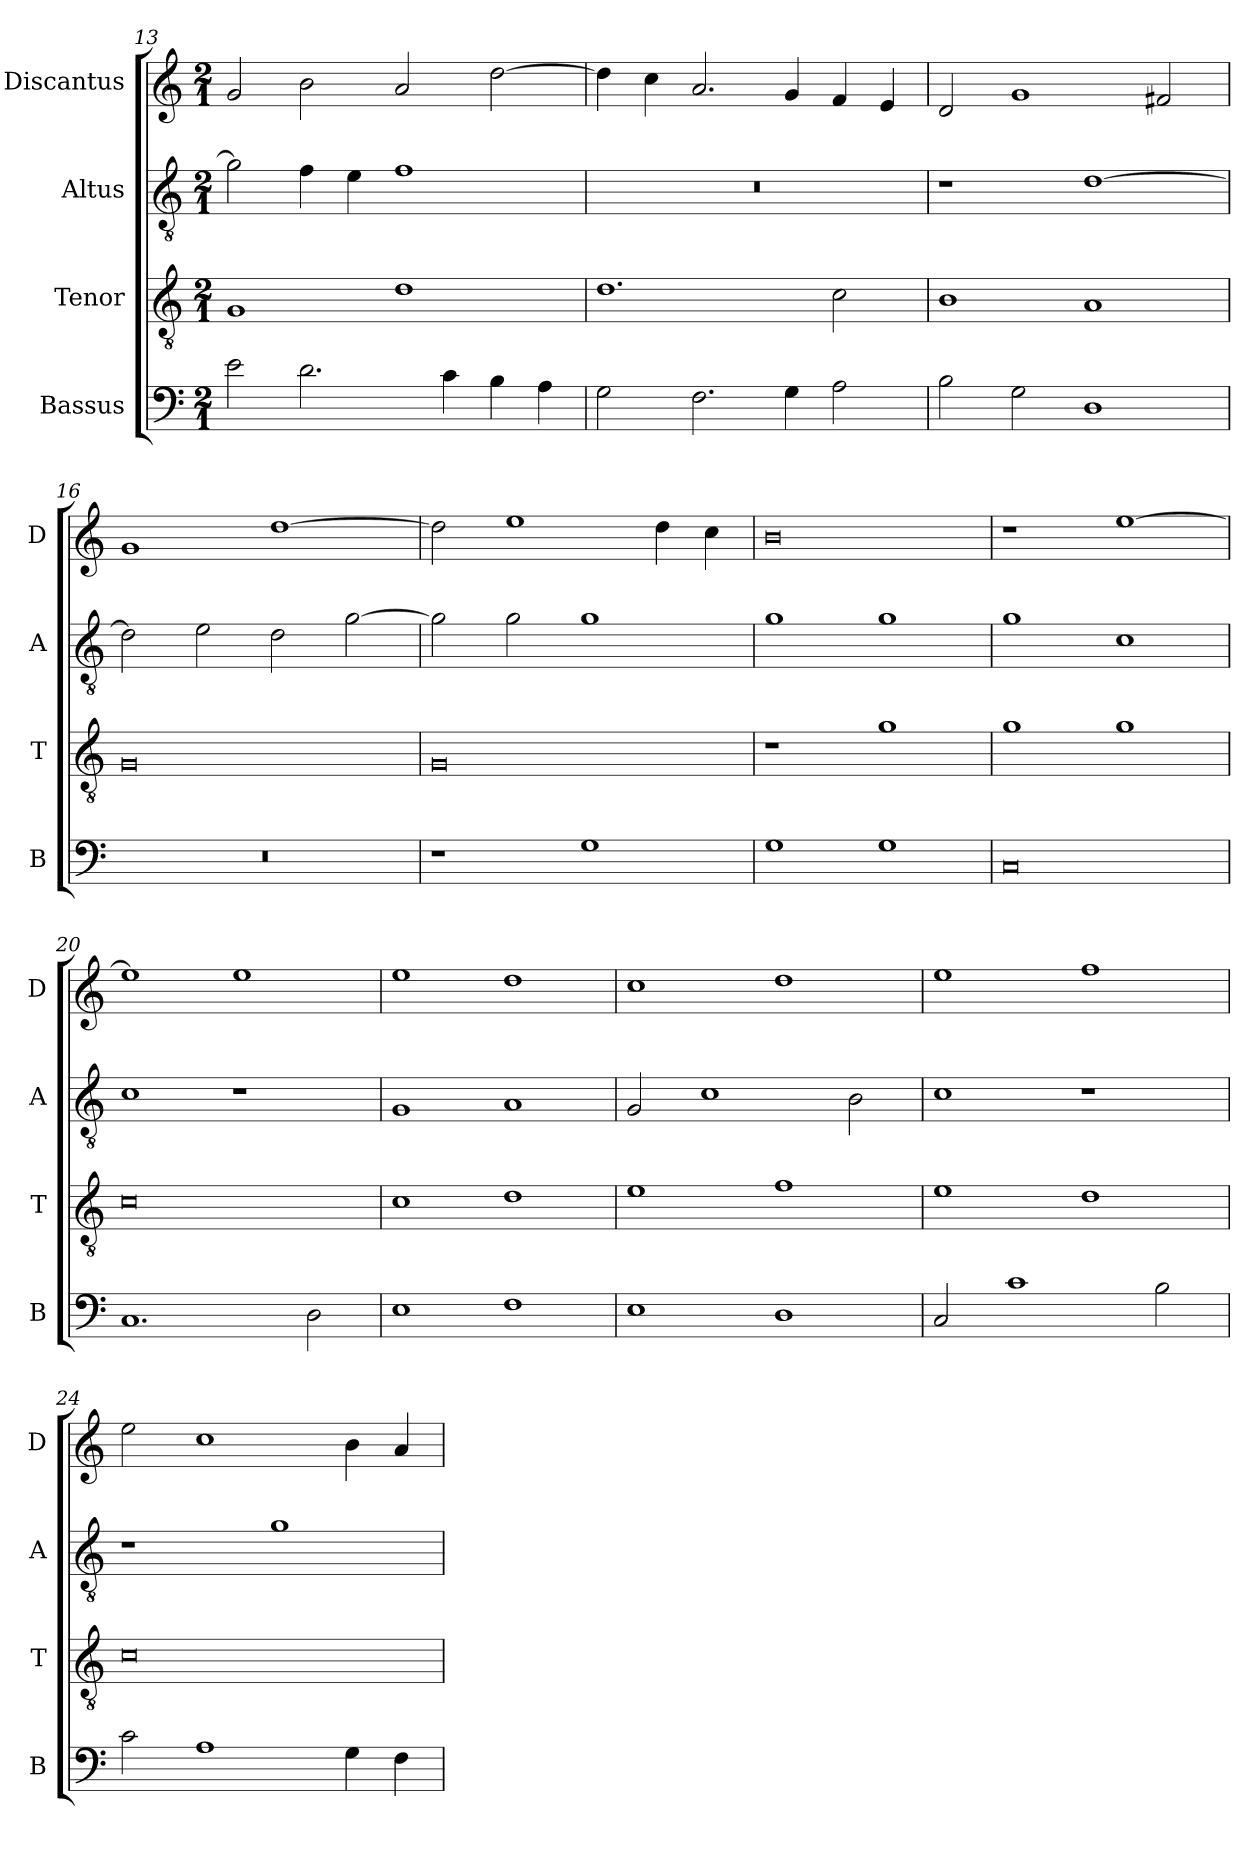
**kern	**kern	**kern	**kern
*part4	*part3	*part2	*part1
*staff4	*staff3	*staff2	*staff1
*I"Bassus	*I"Tenor	*I"Altus	*I"Discantus
*I'B	*I'T	*I'A	*I'D
*clefF4	*clefGv2	*clefGv2	*clefG2
*k[]	*k[]	*k[]	*k[]
*M2/1	*M2/1	*M2/1	*M2/1
=13	=13	=13	=13
2e\	1G	2g\]	2g/
2.d\	.	4f\	2b\
.	.	4e\	.
.	1d	1f	2a/
4c\	.	.	.
4B\	.	.	[2dd\
4A\	.	.	.
=14	=14	=14	=14
2G\	1.d	0r	4dd\]
.	.	.	4cc\
2.F\	.	.	2.a/
4G\	.	.	4g/
2A\	2c\	.	4f/
.	.	.	4e/
=15	=15	=15	=15
2B\	1B	1r	2d/
2G\	.	.	1g
1D	1A	[1d	.
.	.	.	2f#X/
=16	=16	=16	=16
0r	0G	2d\]	1g
.	.	2e\	.
.	.	2d\	[1dd
.	.	[2g\	.
=17	=17	=17	=17
1r	0G	2g\]	2dd\]
.	.	2g\	1ee
1G	.	1g	.
.	.	.	4dd\
.	.	.	4cc\
=18	=18	=18	=18
1G	1r	1g	0b
1G	1g	1g	.
=19	=19	=19	=19
0C	1g	1g	1r
.	1g	1c	[1ee
=20	=20	=20	=20
1.C	0c	1c	1ee]
.	.	1r	1ee
2D\	.	.	.
=21	=21	=21	=21
1E	1c	1G	1ee
1F	1d	1A	1dd
=22	=22	=22	=22
1E	1e	2G/	1cc
.	.	1c	.
1D	1f	.	1dd
.	.	2B\	.
=23	=23	=23	=23
2C/	1e	1c	1ee
1c	.	.	.
.	1d	1r	1ff
2B\	.	.	.
=24	=24	=24	=24
2c\	0c	1r	2ee\
1A	.	.	1cc
.	.	1g	.
4G\	.	.	4b\
4F\	.	.	4a/
=	=	=	=
*-	*-	*-	*-
